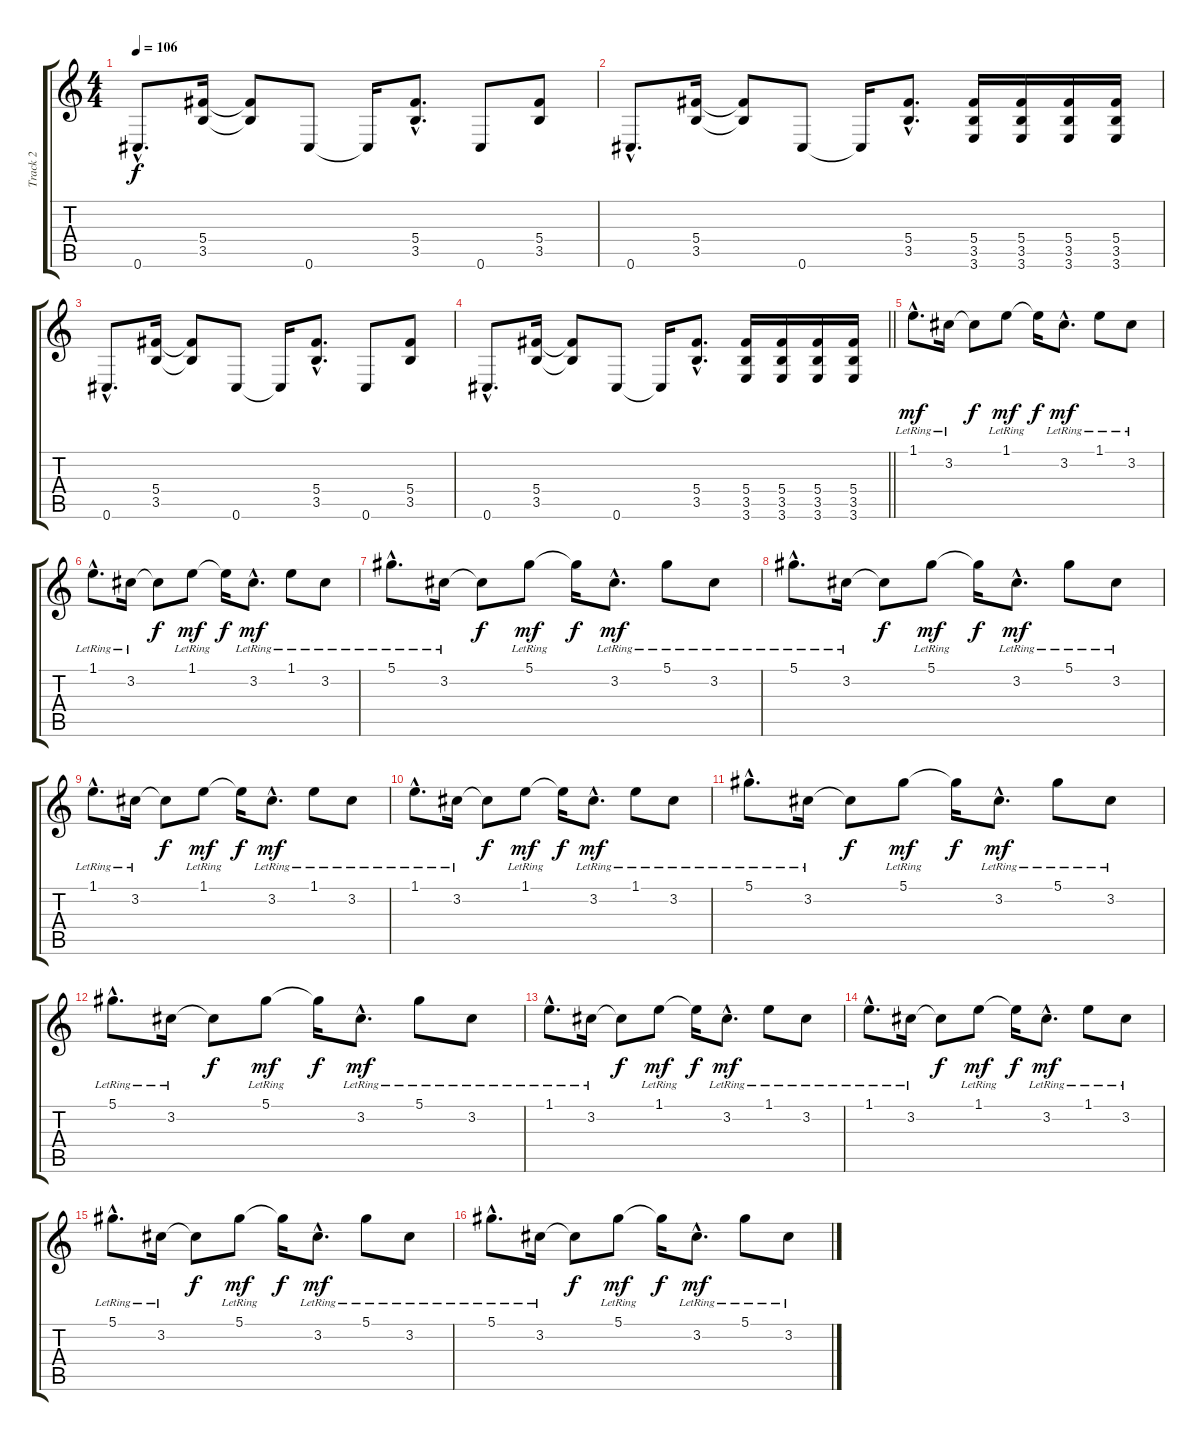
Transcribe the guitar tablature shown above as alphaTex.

\track ("Track 2" "Track 2") {instrument distortionguitar}
\staff {score tabs}
\tuning (Eb4 Bb3 Gb3 Db3 Ab2 Db2) {hide}
\ts (4 4)
\tempo 106
\clef g2
\ks c
0.6{hac}.8{d dy f} (5.4 3.5).16 (5.4{t} 3.5{t}).8 0.6.8 0.6{t}.16 (5.4{hac} 3.5{hac}).8{d} 0.6.8 (5.4 3.5).8 |
0.6{hac}.8{d} (5.4 3.5).16 (5.4{t} 3.5{t}).8 0.6.8 0.6{t}.16 (5.4{hac} 3.5{hac}).8{d} (5.4 3.5 3.6).16 (5.4 3.5 3.6).16 (5.4 3.5 3.6).16 (5.4 3.5 3.6).16 |
0.6{hac}.8{d} (5.4 3.5).16 (5.4{t} 3.5{t}).8 0.6.8 0.6{t}.16 (5.4{hac} 3.5{hac}).8{d} 0.6.8 (5.4 3.5).8 |
\barLineRight lightlight
0.6{hac}.8{d} (5.4 3.5).16 (5.4{t} 3.5{t}).8 0.6.8 0.6{t}.16 (5.4{hac} 3.5{hac}).8{d} (5.4 3.5 3.6).16 (5.4 3.5 3.6).16 (5.4 3.5 3.6).16 (5.4 3.5 3.6).16 |
1.1{hac lr}.8{d dy mf} 3.2{lr}.16 3.2{t}.8{dy f} 1.1{lr}.8{dy mf} 1.1{t}.16{dy f} 3.2{hac lr}.8{d dy mf} 1.1{lr}.8 3.2{lr}.8 |
1.1{hac lr}.8{d} 3.2{lr}.16 3.2{t}.8{dy f} 1.1{lr}.8{dy mf} 1.1{t}.16{dy f} 3.2{hac lr}.8{d dy mf} 1.1{lr}.8 3.2{lr}.8 |
5.1{hac lr}.8{d} 3.2{lr}.16 3.2{t}.8{dy f} 5.1{lr}.8{dy mf} 5.1{t}.16{dy f} 3.2{hac lr}.8{d dy mf} 5.1{lr}.8 3.2{lr}.8 |
5.1{hac lr}.8{d} 3.2{lr}.16 3.2{t}.8{dy f} 5.1{lr}.8{dy mf} 5.1{t}.16{dy f} 3.2{hac lr}.8{d dy mf} 5.1{lr}.8 3.2{lr}.8 |
1.1{hac lr}.8{d} 3.2{lr}.16 3.2{t}.8{dy f} 1.1{lr}.8{dy mf} 1.1{t}.16{dy f} 3.2{hac lr}.8{d dy mf} 1.1{lr}.8 3.2{lr}.8 |
1.1{hac lr}.8{d} 3.2{lr}.16 3.2{t}.8{dy f} 1.1{lr}.8{dy mf} 1.1{t}.16{dy f} 3.2{hac lr}.8{d dy mf} 1.1{lr}.8 3.2{lr}.8 |
5.1{hac lr}.8{d} 3.2{lr}.16 3.2{t}.8{dy f} 5.1{lr}.8{dy mf} 5.1{t}.16{dy f} 3.2{hac lr}.8{d dy mf} 5.1{lr}.8 3.2{lr}.8 |
5.1{hac lr}.8{d} 3.2{lr}.16 3.2{t}.8{dy f} 5.1{lr}.8{dy mf} 5.1{t}.16{dy f} 3.2{hac lr}.8{d dy mf} 5.1{lr}.8 3.2{lr}.8 |
1.1{hac lr}.8{d} 3.2{lr}.16 3.2{t}.8{dy f} 1.1{lr}.8{dy mf} 1.1{t}.16{dy f} 3.2{hac lr}.8{d dy mf} 1.1{lr}.8 3.2{lr}.8 |
1.1{hac lr}.8{d} 3.2{lr}.16 3.2{t}.8{dy f} 1.1{lr}.8{dy mf} 1.1{t}.16{dy f} 3.2{hac lr}.8{d dy mf} 1.1{lr}.8 3.2{lr}.8 |
5.1{hac lr}.8{d} 3.2{lr}.16 3.2{t}.8{dy f} 5.1{lr}.8{dy mf} 5.1{t}.16{dy f} 3.2{hac lr}.8{d dy mf} 5.1{lr}.8 3.2{lr}.8 |
5.1{hac lr}.8{d} 3.2{lr}.16 3.2{t}.8{dy f} 5.1{lr}.8{dy mf} 5.1{t}.16{dy f} 3.2{hac lr}.8{d dy mf} 5.1{lr}.8 3.2{lr}.8
